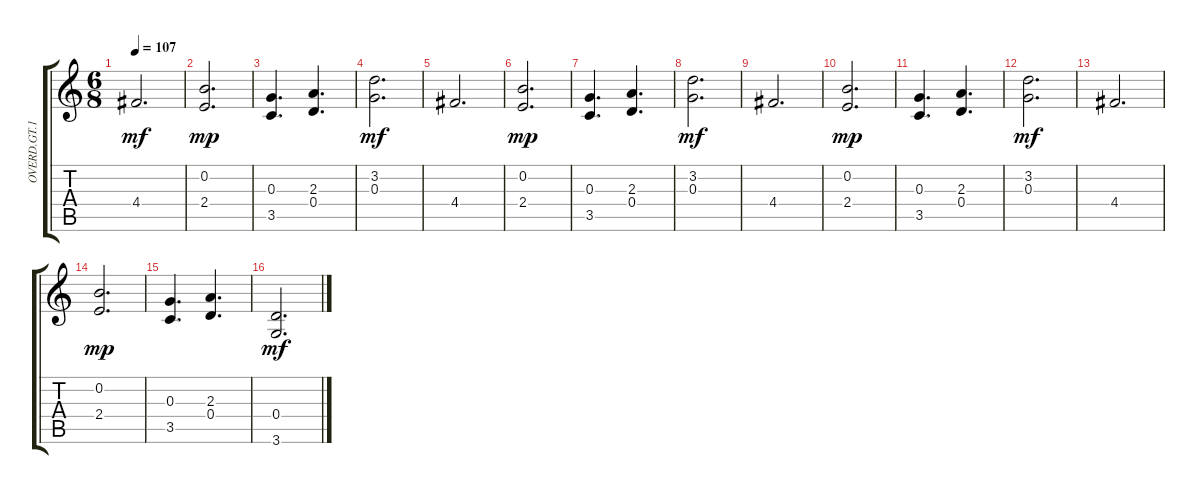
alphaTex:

\track ("OVERD.GT.1" "OVERD.GT.1") {instrument overdrivenguitar}
\staff {score tabs}
\tuning (E4 B3 G3 D3 A2 E2) {hide}
\ts (6 8)
\tempo 107
\clef g2
\ks c
4.4.2{d dy mf} |
(0.2 2.4).2{d dy mp} |
(0.3 3.5).4{d} (2.3 0.4).4{d} |
(3.2 0.3).2{d dy mf} |
4.4.2{d} |
(0.2 2.4).2{d dy mp} |
(0.3 3.5).4{d} (2.3 0.4).4{d} |
(3.2 0.3).2{d dy mf} |
4.4.2{d} |
(0.2 2.4).2{d dy mp} |
(0.3 3.5).4{d} (2.3 0.4).4{d} |
(3.2 0.3).2{d dy mf} |
4.4.2{d} |
(0.2 2.4).2{d dy mp} |
(0.3 3.5).4{d} (2.3 0.4).4{d} |
(0.4 3.6).2{d dy mf}
